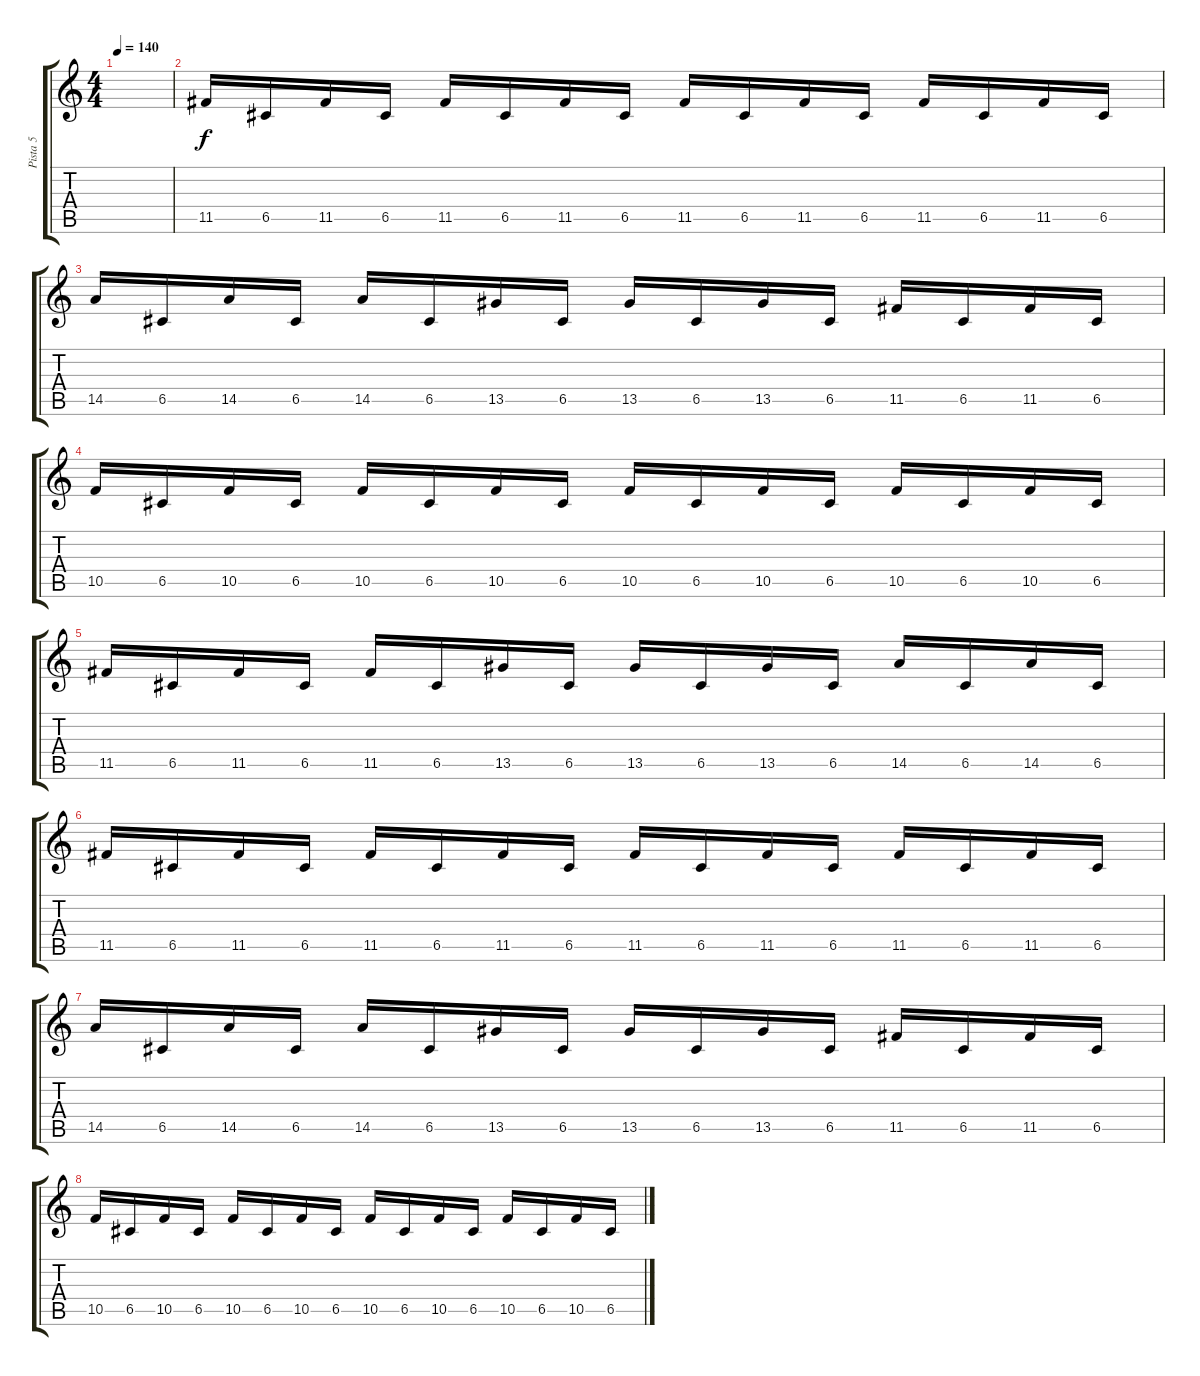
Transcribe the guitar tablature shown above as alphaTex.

\track ("Pista 5" "Pista 5") {instrument distortionguitar}
\staff {score tabs}
\tuning (D4 A3 F3 C3 G2 C2) {hide}
\ts (4 4)
\tempo 140
\clef g2
\ks c
|
11.5.16{volume 3} 6.5.16 11.5.16 6.5.16 11.5.16 6.5.16 11.5.16 6.5.16 11.5.16{volume 7} 6.5.16 11.5.16 6.5.16 11.5.16 6.5.16 11.5.16 6.5.16 |
14.5.16{volume 10} 6.5.16 14.5.16 6.5.16 14.5.16 6.5.16 13.5.16 6.5.16 13.5.16{volume 12} 6.5.16 13.5.16 6.5.16 11.5.16 6.5.16 11.5.16 6.5.16 |
10.5.16{volume 14} 6.5.16 10.5.16 6.5.16 10.5.16 6.5.16 10.5.16 6.5.16 10.5.16{volume 15} 6.5.16 10.5.16 6.5.16 10.5.16 6.5.16 10.5.16 6.5.16 |
11.5.16{volume 16} 6.5.16 11.5.16 6.5.16 11.5.16 6.5.16 13.5.16 6.5.16 13.5.16 6.5.16 13.5.16 6.5.16 14.5.16 6.5.16 14.5.16 6.5.16 |
11.5.16 6.5.16 11.5.16 6.5.16 11.5.16 6.5.16 11.5.16 6.5.16 11.5.16 6.5.16 11.5.16 6.5.16 11.5.16 6.5.16 11.5.16 6.5.16 |
14.5.16 6.5.16 14.5.16 6.5.16 14.5.16 6.5.16 13.5.16 6.5.16 13.5.16 6.5.16 13.5.16 6.5.16 11.5.16 6.5.16 11.5.16 6.5.16 |
10.5.16 6.5.16 10.5.16 6.5.16 10.5.16 6.5.16 10.5.16 6.5.16 10.5.16 6.5.16 10.5.16 6.5.16 10.5.16 6.5.16 10.5.16 6.5.16
